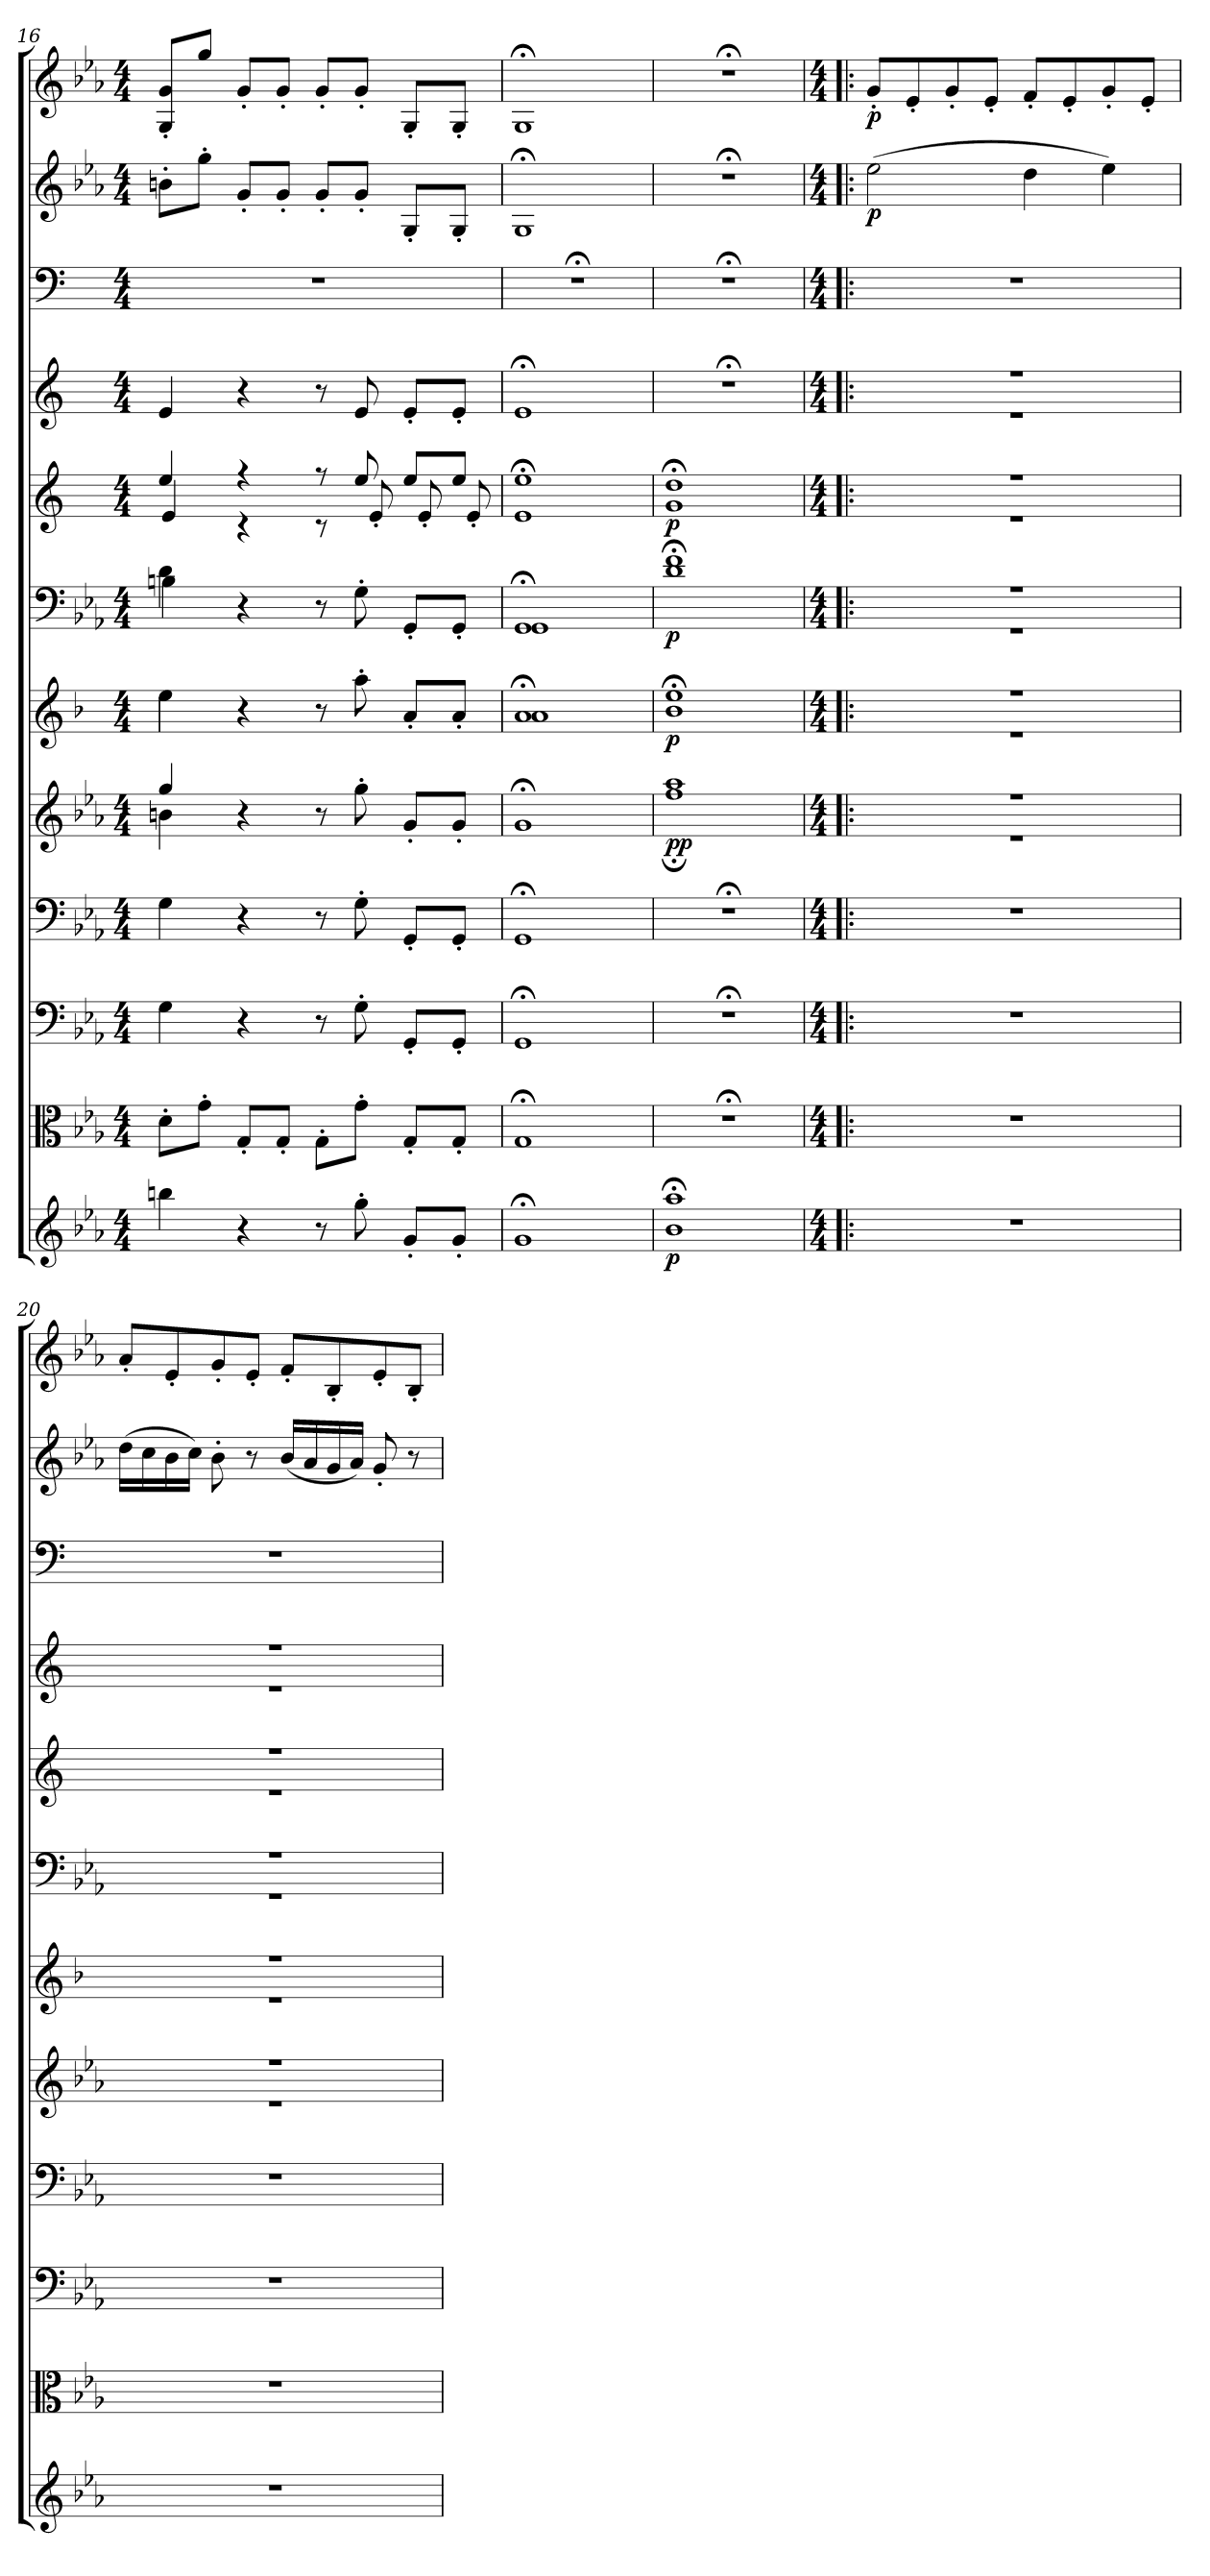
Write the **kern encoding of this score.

**kern	**dynam	**kern	**kern	**kern	**kern	**dynam	**kern	**dynam	**kern	**dynam	**kern	**dynam	**kern	**kern	**kern	**dynam	**kern	**dynam
*part12	*part12	*part11	*part10	*part9	*part8	*part8	*part7	*part7	*part6	*part6	*part5	*part5	*part4	*part3	*part2	*part2	*part1	*part1
*staff12	*staff12	*staff11	*staff10	*staff9	*staff8	*staff8	*staff7	*staff7	*staff6	*staff6	*staff5	*staff5	*staff4	*staff3	*staff2	*staff2	*staff1	*staff1
*clefG2	*	*clefC3	*clefF4	*clefF4	*clefG2	*	*clefG2	*	*clefF4	*	*clefG2	*	*clefG2	*clefF4	*clefG2	*	*clefG2	*
*k[b-e-a-]	*	*k[b-e-a-]	*k[b-e-a-]	*k[b-e-a-]	*k[b-e-a-]	*	*k[b-]	*	*k[b-e-a-]	*	*k[]	*	*k[]	*k[]	*k[b-e-a-]	*	*k[b-e-a-]	*
*E-:	*	*E-:	*E-:	*E-:	*E-:	*	*	*	*E-:	*	*	*	*	*	*E-:	*	*E-:	*
*M4/4	*	*M4/4	*M4/4	*M4/4	*M4/4	*	*M4/4	*	*M4/4	*	*M4/4	*	*M4/4	*M4/4	*M4/4	*	*M4/4	*
=16	=16	=16	=16	=16	=16	=16	=16	=16	=16	=16	=16	=16	=16	=16	=16	=16	=16	=16
*	*	*	*	*	*^	*	*^	*	*^	*	*^	*	*	*	*	*	*	*
4bbn\	.	8d'\L	4G\	4G\	4gg/	4bn\	.	4ee\	4ee\	.	4d\	4Bn\	.	4ee/	4e/	.	4e/	1r	8bn'\L	.	8G'/ 8g'/L	.
.	.	8g'\J	.	.	.	.	.	.	.	.	.	.	.	.	.	.	.	.	8gg'\J	.	8gg/J	.
4r	.	8G'/L	4r	4r	4r	2ryy	.	4r	2.ryy	.	4r	2.ryy	.	4r	4r	.	4r	.	8g'/L	.	8g'/L	.
.	.	8G'/J	.	.	.	.	.	.	.	.	.	.	.	.	.	.	.	.	8g'/J	.	8g'/J	.
8r	.	8G'\L	8r	8r	8r	.	.	8r	.	.	8r	.	.	8r	8r	.	8r	.	8g'/L	.	8g'/L	.
8gg'\	.	8g'\J	8G'\	8G'\	8gg'\	.	.	8aa'\	.	.	8G'\	.	.	8ee/	8e'/	.	8e/	.	8g'/J	.	8g'/J	.
8g'/L	.	8G'/L	8GG'/L	8GG'/L	4ryy	8g'/L	.	8a'/L	.	.	8GG'/L	.	.	8ee/L	8e'/	.	8e'/L	.	8G'/L	.	8G'/L	.
8g'/J	.	8G'/J	8GG'/J	8GG'/J	.	8g'/J	.	8a'/J	.	.	8GG'/J	.	.	8ee/J	8e'/	.	8e'/J	.	8G'/J	.	8G'/J	.
*	*	*	*	*	*v	*v	*	*	*	*	*	*	*	*	*	*	*	*	*	*	*	*
=17	=17	=17	=17	=17	=17	=17	=17	=17	=17	=17	=17	=17	=17	=17	=17	=17	=17	=17	=17	=17	=17
1g;</	.	1G;</	1GG;</	1GG;</	1g;</	.	1a;</	1a/	.	1GG;</	1GG/	.	1ee;<\	1e/	.	1e;</	1r;<	1G;</	.	1G;</	.
=18	=18	=18	=18	=18	=18	=18	=18	=18	=18	=18	=18	=18	=18	=18	=18	=18	=18	=18	=18	=18	=18
*	*	*	*	*	*^	*	*	*	*	*	*	*	*	*	*	*	*	*	*	*	*
1b-;<\ 1aa-;<\	p	1r;<	1r;<	1r;<	1aa-\	1ff;<\	pp	1ee;<\	1b-\	p	1f;<\	1d\	p	1dd;<\	1g/	p	1r;<	1r;<	1r;<	.	1r;<	.
=19!|:	=19!|:	=19!|:	=19!|:	=19!|:	=19!|:	=19!|:	=19!|:	=19!|:	=19!|:	=19!|:	=19!|:	=19!|:	=19!|:	=19!|:	=19!|:	=19!|:	=19!|:	=19!|:	=19!|:	=19!|:	=19!|:	=19!|:
*M4/4	*	*M4/4	*M4/4	*M4/4	*M4/4	*	*	*M4/4	*	*	*M4/4	*	*	*M4/4	*	*	*M4/4	*M4/4	*M4/4	*	*M4/4	*
*	*	*	*	*	*	*	*	*	*	*	*	*	*	*	*	*	*^	*	*	*	*	*
1r	.	1r	1r	1r	1r	1r	.	1r	1r	.	1r	1r	.	1r	1r	.	1r	1r	1r	(2ee-\	p	8g'/L	p
.	.	.	.	.	.	.	.	.	.	.	.	.	.	.	.	.	.	.	.	.	.	8e-'/	.
.	.	.	.	.	.	.	.	.	.	.	.	.	.	.	.	.	.	.	.	.	.	8g'/	.
.	.	.	.	.	.	.	.	.	.	.	.	.	.	.	.	.	.	.	.	.	.	8e-'/J	.
.	.	.	.	.	.	.	.	.	.	.	.	.	.	.	.	.	.	.	.	4dd\	.	8f'/L	.
.	.	.	.	.	.	.	.	.	.	.	.	.	.	.	.	.	.	.	.	.	.	8e-'/	.
.	.	.	.	.	.	.	.	.	.	.	.	.	.	.	.	.	.	.	.	4ee-\)	.	8g'/	.
.	.	.	.	.	.	.	.	.	.	.	.	.	.	.	.	.	.	.	.	.	.	8e-'/J	.
=20	=20	=20	=20	=20	=20	=20	=20	=20	=20	=20	=20	=20	=20	=20	=20	=20	=20	=20	=20	=20	=20	=20	=20
1r	.	1r	1r	1r	1r	1r	.	1r	1r	.	1r	1r	.	1r	1r	.	1r	1r	1r	(16dd\LL	.	8a-'/L	.
.	.	.	.	.	.	.	.	.	.	.	.	.	.	.	.	.	.	.	.	16cc\	.	.	.
.	.	.	.	.	.	.	.	.	.	.	.	.	.	.	.	.	.	.	.	16b-\	.	8e-'/	.
.	.	.	.	.	.	.	.	.	.	.	.	.	.	.	.	.	.	.	.	16cc\JJ)	.	.	.
.	.	.	.	.	.	.	.	.	.	.	.	.	.	.	.	.	.	.	.	8b-'\	.	8g'/	.
.	.	.	.	.	.	.	.	.	.	.	.	.	.	.	.	.	.	.	.	8r	.	8e-'/J	.
.	.	.	.	.	.	.	.	.	.	.	.	.	.	.	.	.	.	.	.	(16b-/LL	.	8f'/L	.
.	.	.	.	.	.	.	.	.	.	.	.	.	.	.	.	.	.	.	.	16a-/	.	.	.
.	.	.	.	.	.	.	.	.	.	.	.	.	.	.	.	.	.	.	.	16g/	.	8B-'/	.
.	.	.	.	.	.	.	.	.	.	.	.	.	.	.	.	.	.	.	.	16a-/JJ)	.	.	.
.	.	.	.	.	.	.	.	.	.	.	.	.	.	.	.	.	.	.	.	8g'/	.	8e-'/	.
.	.	.	.	.	.	.	.	.	.	.	.	.	.	.	.	.	.	.	.	8r	.	8B-'/J	.
*	*	*	*	*	*v	*v	*	*	*	*	*v	*v	*	*v	*v	*	*v	*v	*	*	*	*	*
*	*	*	*	*	*	*	*v	*v	*	*	*	*	*	*	*	*	*	*	*
=	=	=	=	=	=	=	=	=	=	=	=	=	=	=	=	=	=	=
*-	*-	*-	*-	*-	*-	*-	*-	*-	*-	*-	*-	*-	*-	*-	*-	*-	*-	*-
